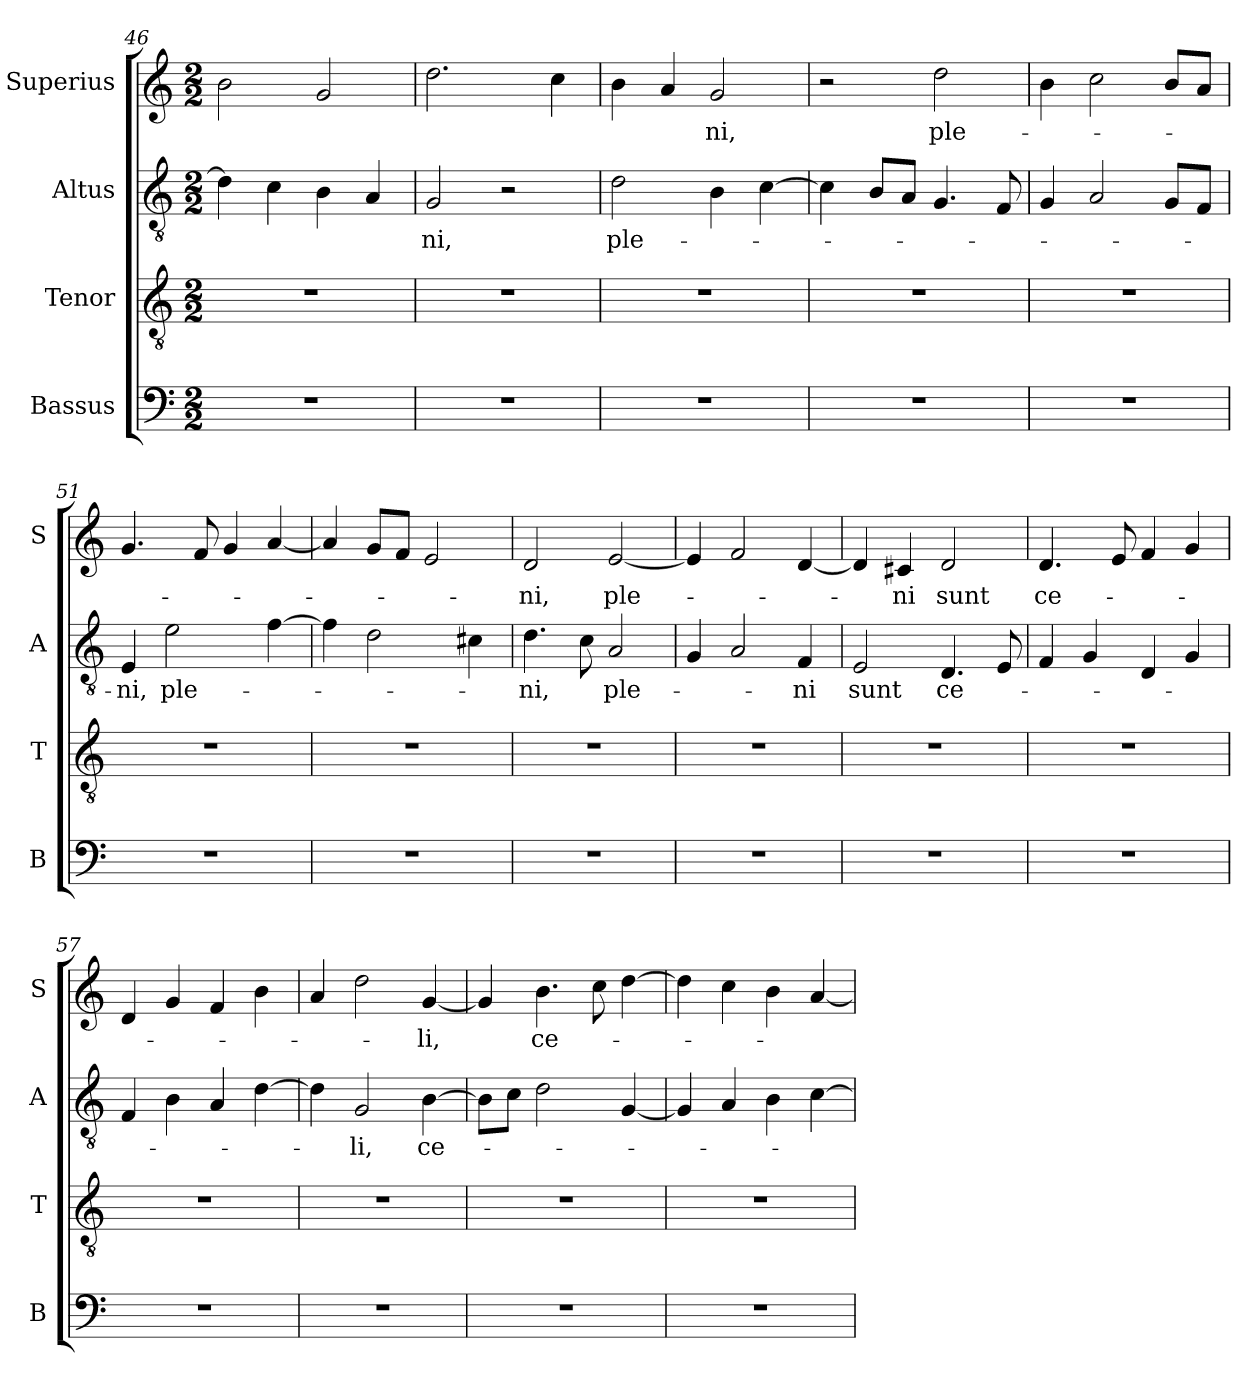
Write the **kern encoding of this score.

**kern	**kern	**kern	**text	**kern	**text
*part4	*part3	*part2	*part2	*part1	*part1
*staff4	*staff3	*staff2	*staff2	*staff1	*staff1
*I"Bassus	*I"Tenor	*I"Altus	*	*I"Superius	*
*I'B	*I'T	*I'A	*	*I'S	*
*clefF4	*clefGv2	*clefGv2	*	*clefG2	*
*M2/2	*M2/2	*M2/2	*	*M2/2	*
=46	=46	=46	=46	=46	=46
1r	1r	4d]	.	2b	.
.	.	4c	.	.	.
.	.	4B	.	2g	.
.	.	4A	.	.	.
=47	=47	=47	=47	=47	=47
1r	1r	2G	-ni,	2.dd	.
.	.	2r	.	.	.
.	.	.	.	4cc	.
=48	=48	=48	=48	=48	=48
!	!	!	!LO:LY:i	!	!
1r	1r	2d	ple-	4b	.
.	.	.	.	4a	.
.	.	4B	.	2g	-ni,
.	.	[4c	.	.	.
=49	=49	=49	=49	=49	=49
1r	1r	4c]	.	2r	.
.	.	8BL	.	.	.
.	.	8AJ	.	.	.
!	!	!	!	!	!LO:LY:i
.	.	4.G	.	2dd	ple-
.	.	8F	.	.	.
=50	=50	=50	=50	=50	=50
1r	1r	4G	.	4b	.
.	.	2A	.	2cc	.
.	.	8GL	.	8bL	.
.	.	8FJ	.	8aJ	.
=51	=51	=51	=51	=51	=51
!	!	!	!LO:LY:i	!	!
1r	1r	4E	-ni,	4.g	.
!	!	!	!LO:LY:i	!	!
.	.	2e	ple-	.	.
.	.	.	.	8f	.
.	.	.	.	4g	.
.	.	[4f	.	[4a	.
=52	=52	=52	=52	=52	=52
1r	1r	4f]	.	4a]	.
.	.	2d	.	8gL	.
.	.	.	.	8fJ	.
.	.	.	.	2e	.
.	.	4c#X	.	.	.
=53	=53	=53	=53	=53	=53
!	!	!	!LO:LY:i	!	!LO:LY:i
1r	1r	4.d	-ni,	2d	-ni,
.	.	8c	.	.	.
!	!	!	!LO:LY:i	!	!LO:LY:i
.	.	2A	ple-	[2e	ple-
=54	=54	=54	=54	=54	=54
1r	1r	4G	.	4e]	.
.	.	2A	.	2f	.
!	!	!	!LO:LY:i	!	!
.	.	4F	-ni	[4d	.
=55	=55	=55	=55	=55	=55
1r	1r	2E	sunt	4d]	.
!	!	!	!	!	!LO:LY:i
.	.	.	.	4c#X	-ni
!	!	!	!LO:LY:i	!	!
.	.	4.D	ce-	2d	sunt
.	.	8E	.	.	.
=56	=56	=56	=56	=56	=56
!	!	!	!	!	!LO:LY:i
1r	1r	4F	.	4.d	ce-
.	.	4G	.	.	.
.	.	.	.	8e	.
.	.	4D	.	4f	.
.	.	4G	.	4g	.
=57	=57	=57	=57	=57	=57
1r	1r	4F	.	4d	.
.	.	4B	.	4g	.
.	.	4A	.	4f	.
.	.	[4d	.	4b	.
=58	=58	=58	=58	=58	=58
1r	1r	4d]	.	4a	.
!	!	!	!LO:LY:i	!	!
.	.	2G	-li,	2dd	.
!	!	!	!LO:LY:i	!	!LO:LY:i
.	.	[4B	ce-	[4g	-li,
=59	=59	=59	=59	=59	=59
1r	1r	8BL]	.	4g]	.
.	.	8cJ	.	.	.
!	!	!	!	!	!LO:LY:i
.	.	2d	.	4.b	ce-
.	.	.	.	8cc	.
.	.	[4G	.	[4dd	.
=60	=60	=60	=60	=60	=60
1r	1r	4G]	.	4dd]	.
.	.	4A	.	4cc	.
.	.	4B	.	4b	.
.	.	[4c	.	[4a	.
=	=	=	=	=	=
*-	*-	*-	*-	*-	*-
